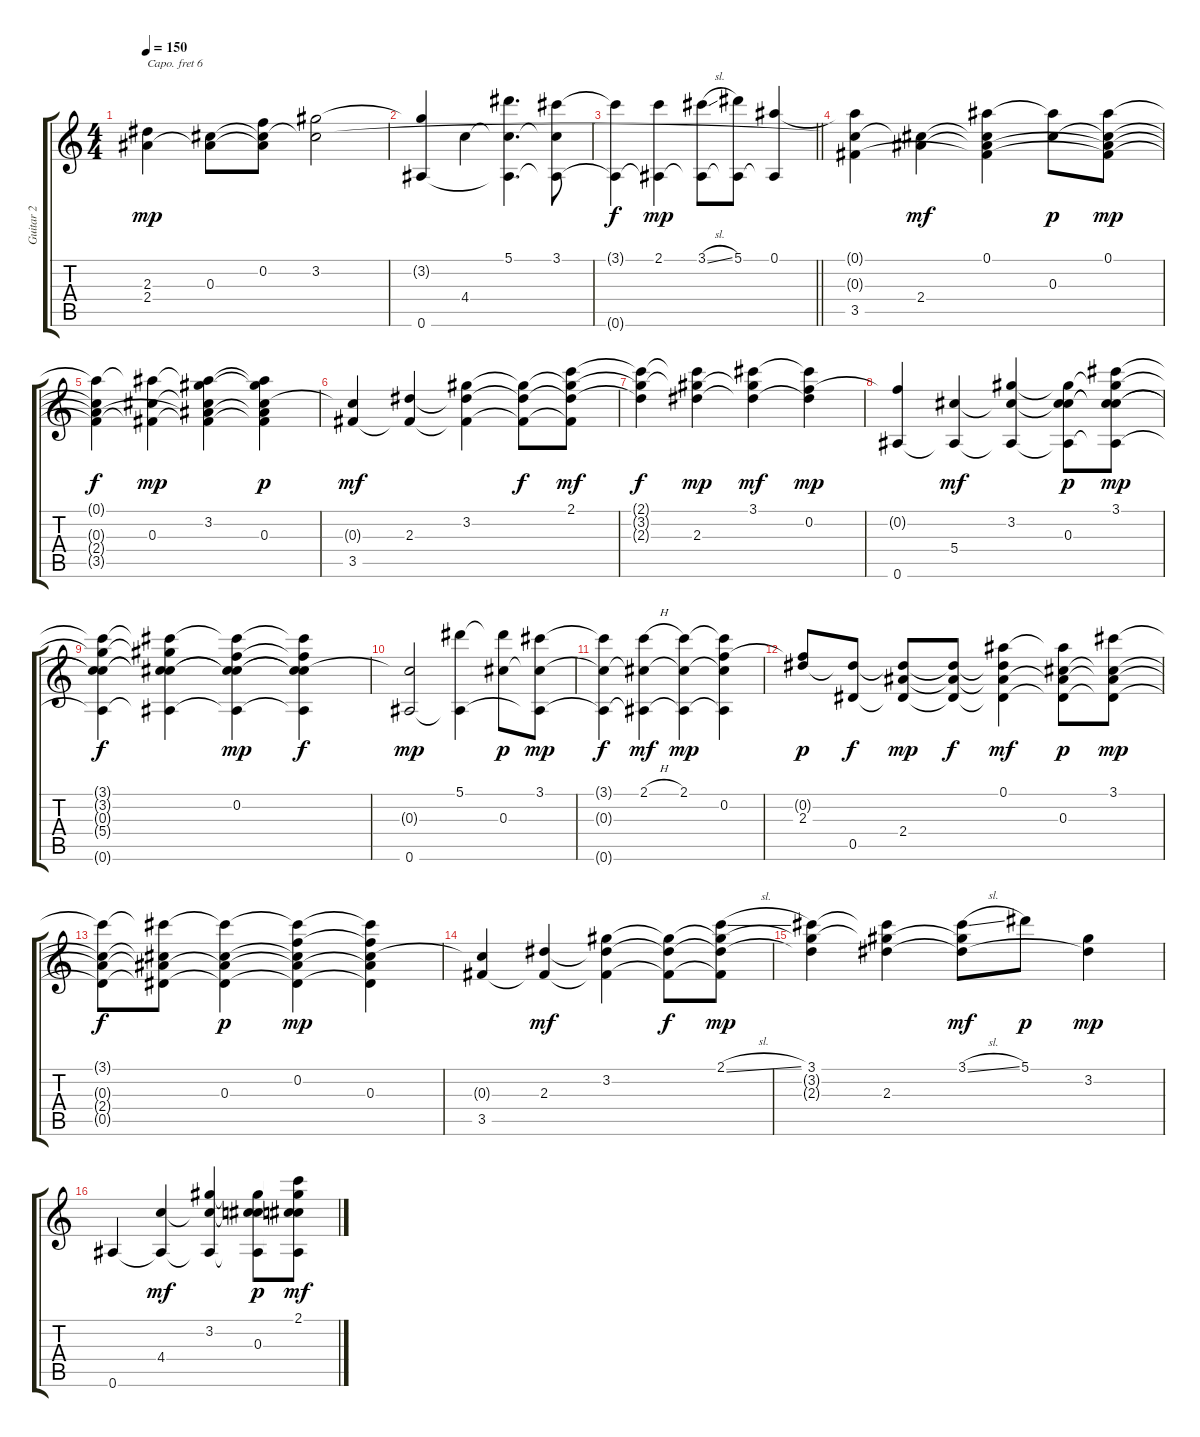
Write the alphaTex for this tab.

\track ("Guitar 2" "Guitar 2") {instrument acousticguitarsteel}
\staff {score tabs}
\capo 6
\tuning (E4 B3 G3 D3 A2 E2) {hide}
\ts (4 4)
\tempo 150
\clef g2
\ks c
(2.3 2.4{t}).4{dy mp} (0.3 2.4{t}).8 (0.2 0.3{t} 2.4{t}).8 (3.2 0.3{t}).2 |
(3.2{t} 0.6).4 4.4.4 (5.1 4.4{t} 0.6{t}).4{d} (3.1 4.4{t} 0.6{t}).8 |
\barLineRight lightlight
(3.1{t} 0.6{t}).4{dy f} (2.1 0.6{t}).4{dy mp} (3.1{sl} 0.6{t}).8 (5.1 0.6{t}).8 (0.1 0.6{t}).4 |
\section ("" "")
(0.1{t} 0.3{t} 3.5).4 (0.3{t} 2.4).4{dy mf} (0.1 0.3{t} 2.4{t} 3.5{t}).4 (0.1{t} 0.3).8{dy p} (0.1 0.3{t} 2.4{t} 3.5{t}).8{dy mp} |
(0.1{t} 0.3{t} 2.4{t} 3.5{t}).4{dy f} (0.1{t} 0.3 3.5{t}).4{dy mp} (0.1{t} 3.2 0.3{t} 2.4{t} 3.5{t}).4 (0.1{t} 3.2{t} 0.3 2.4{t} 3.5{t}).4{dy p} |
(0.3{t} 3.5).4{dy mf} (2.3 3.5{t}).4 (3.2 2.3{t} 3.5{t}).4 (3.2{t} 2.3{t} 3.5{t}).8{dy f} (2.1 3.2{t} 2.3{t} 3.5{t}).8{dy mf} |
(2.1{t} 3.2{t} 2.3{t}).4{dy f} (2.1{t} 3.2{t} 2.3).4{dy mp} (3.1 3.2{t} 2.3{t}).4{dy mf} (3.1{t} 0.2 2.3{t}).4{dy mp} |
(0.2{t} 0.6).4 (5.4 0.6{t}).4{dy mf} (3.2 5.4{t} 0.6{t}).4 (3.2{t} 0.3 5.4{t} 0.6{t}).8{dy p} (3.1 3.2{t} 0.3{t} 5.4{t} 0.6{t}).8{dy mp} |
(3.1{t} 3.2{t} 0.3{t} 5.4{t} 0.6{t}).4{dy f} (3.1{t} 3.2{t} 0.3{t} 5.4{t} 0.6{t}).4 (3.1{t} 0.2 0.3{t} 5.4{t} 0.6{t}).4{dy mp} (3.1{t} 0.2{t} 0.3{t} 5.4{t} 0.6{t}).4{dy f} |
(0.3{t} 0.6).2{dy mp} (5.1 0.6{t}).4 (5.1{t} 0.3).8{dy p} (3.1 0.3{t} 0.6{t}).8{dy mp} |
(3.1{t} 0.3{t} 0.6{t}).4{dy f} (2.1{h} 0.3{t} 0.6{t}).4{dy mf} (2.1 0.3{t} 0.6{t}).4{dy mp} (2.1{t} 0.2 0.3{t} 0.6{t}).4 |
(0.2{t} 2.3).8{dy p} (2.3{t} 0.5).8{dy f} (2.3{t} 2.4 0.5{t}).8{dy mp} (2.3{t} 2.4{t} 0.5{t}).8{dy f} (0.1 2.3{t} 2.4{t} 0.5{t}).4{dy mf} (0.1{t} 0.3 2.4{t} 0.5{t}).8{dy p} (3.1 0.3{t} 2.4{t} 0.5{t}).8{dy mp} |
(3.1{t} 0.3{t} 2.4{t} 0.5{t}).8{dy f} (3.1{t} 0.3{t} 2.4{t} 0.5{t}).8 (3.1{t} 0.3 2.4{t} 0.5{t}).4{dy p} (3.1{t} 0.2 0.3{t} 2.4{t} 0.5{t}).4{dy mp} (3.1{t} 0.2{t} 0.3 2.4{t} 0.5{t}).4 |
(0.3{t} 3.5).4 (2.3 3.5{t}).4{dy mf} (3.2 2.3{t} 3.5{t}).4 (3.2{t} 2.3{t} 3.5{t}).8{dy f} (2.1{sl} 3.2{t} 2.3{t} 3.5{t}).8{dy mp} |
(3.1 3.2{t} 2.3{t}).4 (3.1{t} 3.2{t} 2.3).4 (3.1{sl} 3.2{t} 2.3{t}).8{dy mf} 5.1.8{dy p} (3.2 2.3{t}).4{dy mp} |
0.6.4 (4.4 0.6{t}).4{dy mf} (3.2 4.4{t} 0.6{t}).4 (3.2{t} 0.3 4.4{t} 0.6{t}).8{dy p} (2.1 3.2{t} 0.3{t} 4.4{t} 0.6{t}).8{dy mf}
